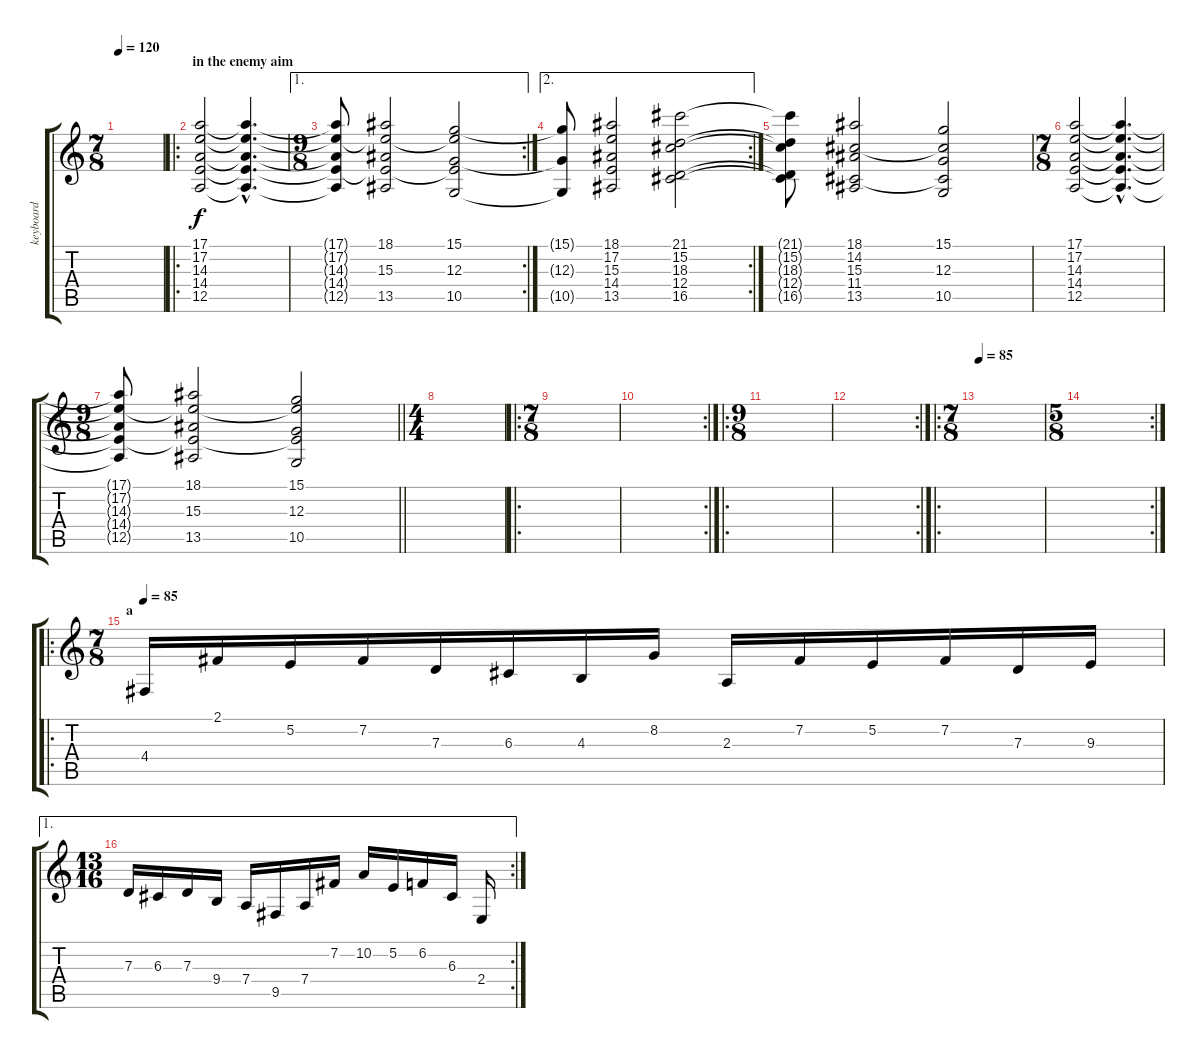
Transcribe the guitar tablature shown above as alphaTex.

\track ("keyboard" "keyboard") {instrument lead1square}
\staff {score tabs}
\tuning (E4 B3 G3 D3 A2 E2) {hide}
\ts (7 8)
\tempo 120
\clef g2
\ks c
|
\ro
\section ("" "in the enemy aim")
(17.1 17.2 14.3 14.4 12.5).2{volume 5 balance 8 instrument rockorgan} (17.1{hac t} 17.2{hac t} 14.3{hac t} 14.4{hac t} 12.5{hac t}).4{d} |
\ae 1
\rc 2
\ts (9 8)
(17.1{t} 17.2{t} 14.3{t} 14.4{t} 12.5{t}).8 (18.1 17.2{t} 15.3 14.4{t} 13.5).2 (15.1 17.2{t} 12.3 14.4{t} 10.5).2 |
\ae 2
\rc 2
(15.1{t} 12.3{t} 10.5{t}).8 (18.1 17.2 15.3 14.4 13.5).2 (21.1 15.2 18.3 12.4 16.5).2 |
(21.1{t} 15.2{t} 18.3{t} 12.4{t} 16.5{t}).8 (18.1 14.2 15.3 11.4 13.5).2 (15.1 14.2{t} 12.3 11.4{t} 10.5).2 |
\ts (7 8)
(17.1 17.2 14.3 14.4 12.5).2{volume 6 balance 8 instrument rockorgan} (17.1{hac t} 17.2{hac t} 14.3{hac t} 14.4{hac t} 12.5{hac t}).4{d} |
\ts (9 8)
\barLineRight lightlight
(17.1{t} 17.2{t} 14.3{t} 14.4{t} 12.5{t}).8 (18.1 17.2{t} 15.3 14.4{t} 13.5).2 (15.1 17.2{t} 12.3 14.4{t} 10.5).2 |
\ts (4 4)
|
\ro
\ts (7 8)
|
\rc 2
|
\ro
\ts (9 8)
|
\rc 2
|
\ro
\ts (7 8)
\tempo 85
|
\rc 2
\ts (5 8)
|
\ro
\ts (7 8)
\section ("" "a")
\tempo 85
4.4.16{volume 10 balance 8 instrument stringensemble1} 2.1.16 5.2.16 7.2.16 7.3.16 6.3.16 4.3.16 8.2.16 2.3.16 7.2.16 5.2.16 7.2.16 7.3.16 9.3.16 |
\ae 1
\rc 2
\ts (13 16)
7.3.16 6.3.16 7.3.16 9.4.16 7.4.16 9.5.16 7.4.16 7.2.16 10.2.16 5.2.16 6.2.16 6.3.16 2.4.16
